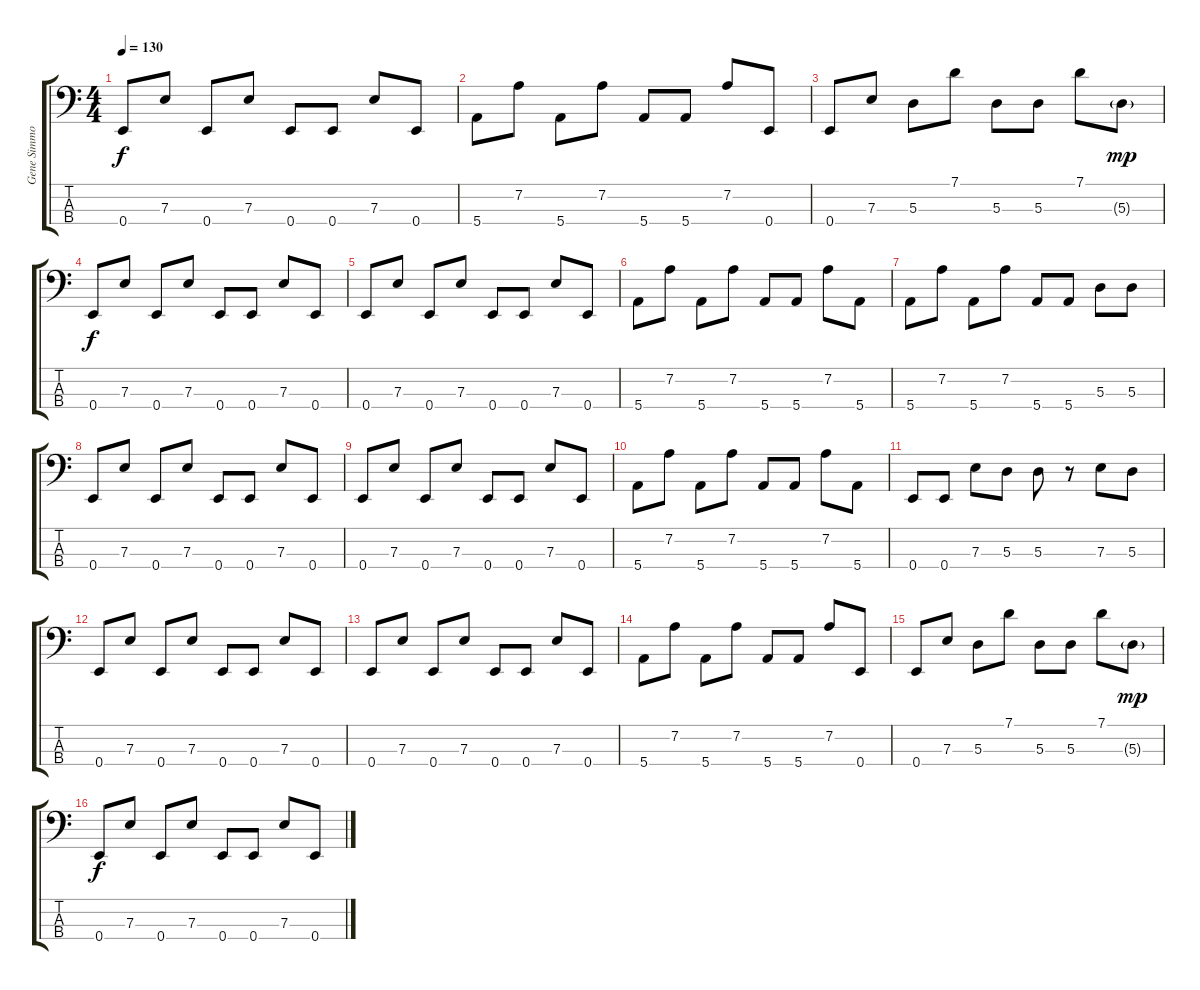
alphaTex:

\track ("Gene Simmons" "Gene Simmo") {instrument electricbasspick}
\staff {score tabs}
\tuning (G2 D2 A1 E1) {hide}
\ts (4 4)
\tempo 130
\clef f4
\ks c
0.4.8{dy f} 7.3.8 0.4.8 7.3.8 0.4.8 0.4.8 7.3.8 0.4.8 |
5.4.8 7.2.8 5.4.8 7.2.8 5.4.8 5.4.8 7.2.8 0.4.8 |
0.4.8 7.3.8 5.3.8 7.1.8 5.3.8 5.3.8 7.1.8 5.3{g}.8{dy mp} |
0.4.8{dy f} 7.3.8 0.4.8 7.3.8 0.4.8 0.4.8 7.3.8 0.4.8 |
0.4.8 7.3.8 0.4.8 7.3.8 0.4.8 0.4.8 7.3.8 0.4.8 |
5.4.8 7.2.8 5.4.8 7.2.8 5.4.8 5.4.8 7.2.8 5.4.8 |
5.4.8 7.2.8 5.4.8 7.2.8 5.4.8 5.4.8 5.3.8 5.3.8 |
0.4.8 7.3.8 0.4.8 7.3.8 0.4.8 0.4.8 7.3.8 0.4.8 |
0.4.8 7.3.8 0.4.8 7.3.8 0.4.8 0.4.8 7.3.8 0.4.8 |
5.4.8 7.2.8 5.4.8 7.2.8 5.4.8 5.4.8 7.2.8 5.4.8 |
0.4.8 0.4.8 7.3.8 5.3.8 5.3.8 r.8 7.3.8 5.3.8 |
0.4.8 7.3.8 0.4.8 7.3.8 0.4.8 0.4.8 7.3.8 0.4.8 |
0.4.8 7.3.8 0.4.8 7.3.8 0.4.8 0.4.8 7.3.8 0.4.8 |
5.4.8 7.2.8 5.4.8 7.2.8 5.4.8 5.4.8 7.2.8 0.4.8 |
0.4.8 7.3.8 5.3.8 7.1.8 5.3.8 5.3.8 7.1.8 5.3{g}.8{dy mp} |
0.4.8{dy f} 7.3.8 0.4.8 7.3.8 0.4.8 0.4.8 7.3.8 0.4.8
